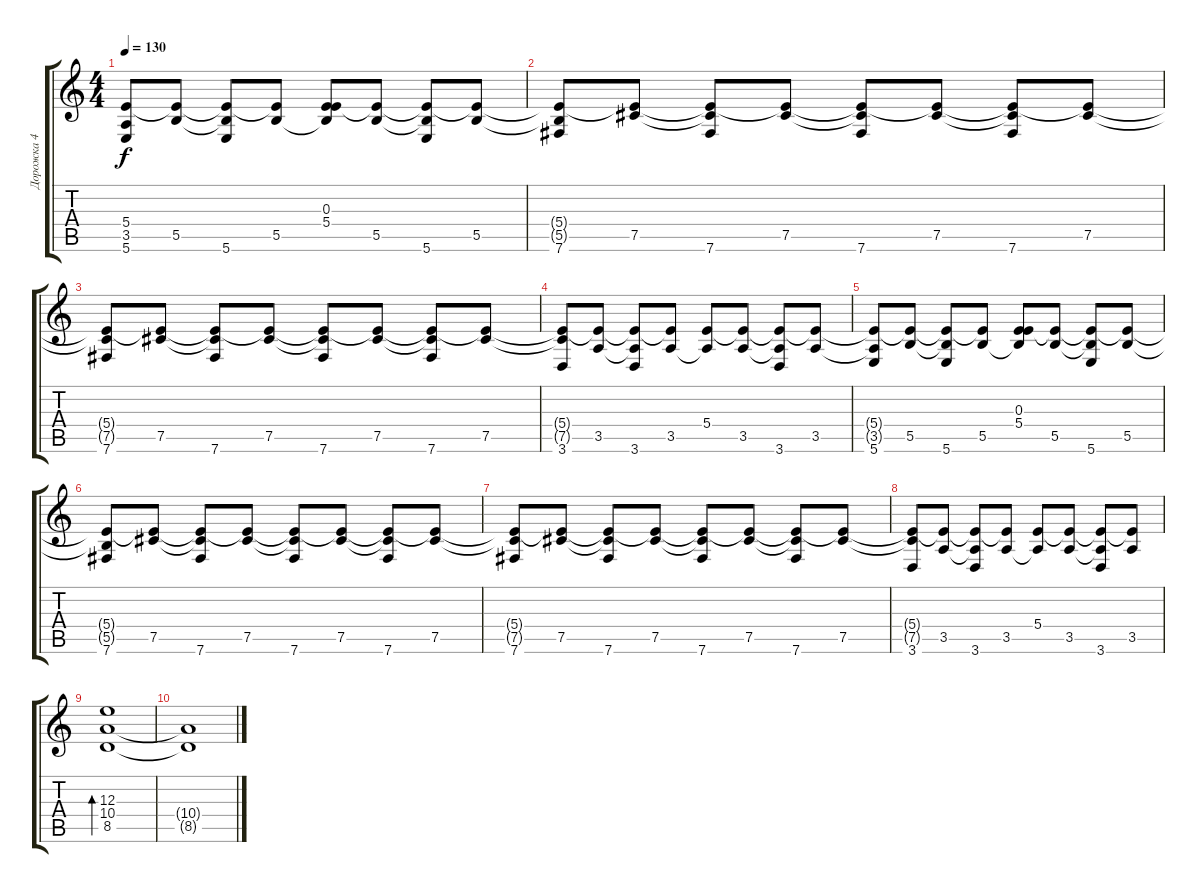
\track ("Дорожка 4" "Дорожка 4") {instrument acousticguitarsteel}
\staff {score tabs}
\tuning (Db4 Ab3 E3 B2 Gb2 B1) {hide}
\ts (4 4)
\tempo 130
\clef g2
\ks c
(5.4{t} 3.5{t} 5.6).8{dy f} (5.4{t} 5.5).8 (5.4{t} 5.5{t} 5.6).8 (5.4{t} 5.5).8 (0.3 5.4 5.5{t}).8 (5.4{t} 5.5).8 (5.4{t} 5.5{t} 5.6).8 (5.4{t} 5.5).8 |
(5.4{t} 5.5{t} 7.6).8 (5.4{t} 7.5).8 (5.4{t} 7.5{t} 7.6).8 (5.4{t} 7.5).8 (5.4{t} 7.5{t} 7.6).8 (5.4{t} 7.5).8 (5.4{t} 7.5{t} 7.6).8 (5.4{t} 7.5).8 |
(5.4{t} 7.5{t} 7.6).8 (5.4{t} 7.5).8 (5.4{t} 7.5{t} 7.6).8 (5.4{t} 7.5).8 (5.4{t} 7.5{t} 7.6).8 (5.4{t} 7.5).8 (5.4{t} 7.5{t} 7.6).8 (5.4{t} 7.5).8 |
(5.4{t} 7.5{t} 3.6).8 (5.4{t} 3.5).8 (5.4{t} 3.5{t} 3.6).8 (5.4{t} 3.5).8 (5.4 3.5{t}).8 (5.4{t} 3.5).8 (5.4{t} 3.5{t} 3.6).8 (5.4{t} 3.5).8 |
(5.4{t} 3.5{t} 5.6).8 (5.4{t} 5.5).8 (5.4{t} 5.5{t} 5.6).8 (5.4{t} 5.5).8 (0.3 5.4 5.5{t}).8 (5.4{t} 5.5).8 (5.4{t} 5.5{t} 5.6).8 (5.4{t} 5.5).8 |
(5.4{t} 5.5{t} 7.6).8 (5.4{t} 7.5).8 (5.4{t} 7.5{t} 7.6).8 (5.4{t} 7.5).8 (5.4{t} 7.5{t} 7.6).8 (5.4{t} 7.5).8 (5.4{t} 7.5{t} 7.6).8 (5.4{t} 7.5).8 |
(5.4{t} 7.5{t} 7.6).8 (5.4{t} 7.5).8 (5.4{t} 7.5{t} 7.6).8 (5.4{t} 7.5).8 (5.4{t} 7.5{t} 7.6).8 (5.4{t} 7.5).8 (5.4{t} 7.5{t} 7.6).8 (5.4{t} 7.5).8 |
(5.4{t} 7.5{t} 3.6).8 (5.4{t} 3.5).8 (5.4{t} 3.5{t} 3.6).8 (5.4{t} 3.5).8 (5.4 3.5{t}).8 (5.4{t} 3.5).8 (5.4{t} 3.5{t} 3.6).8 (5.4{t} 3.5).8 |
(12.3 10.4 8.5).1{bd 480} |
(10.4{t} 8.5{t}).1
